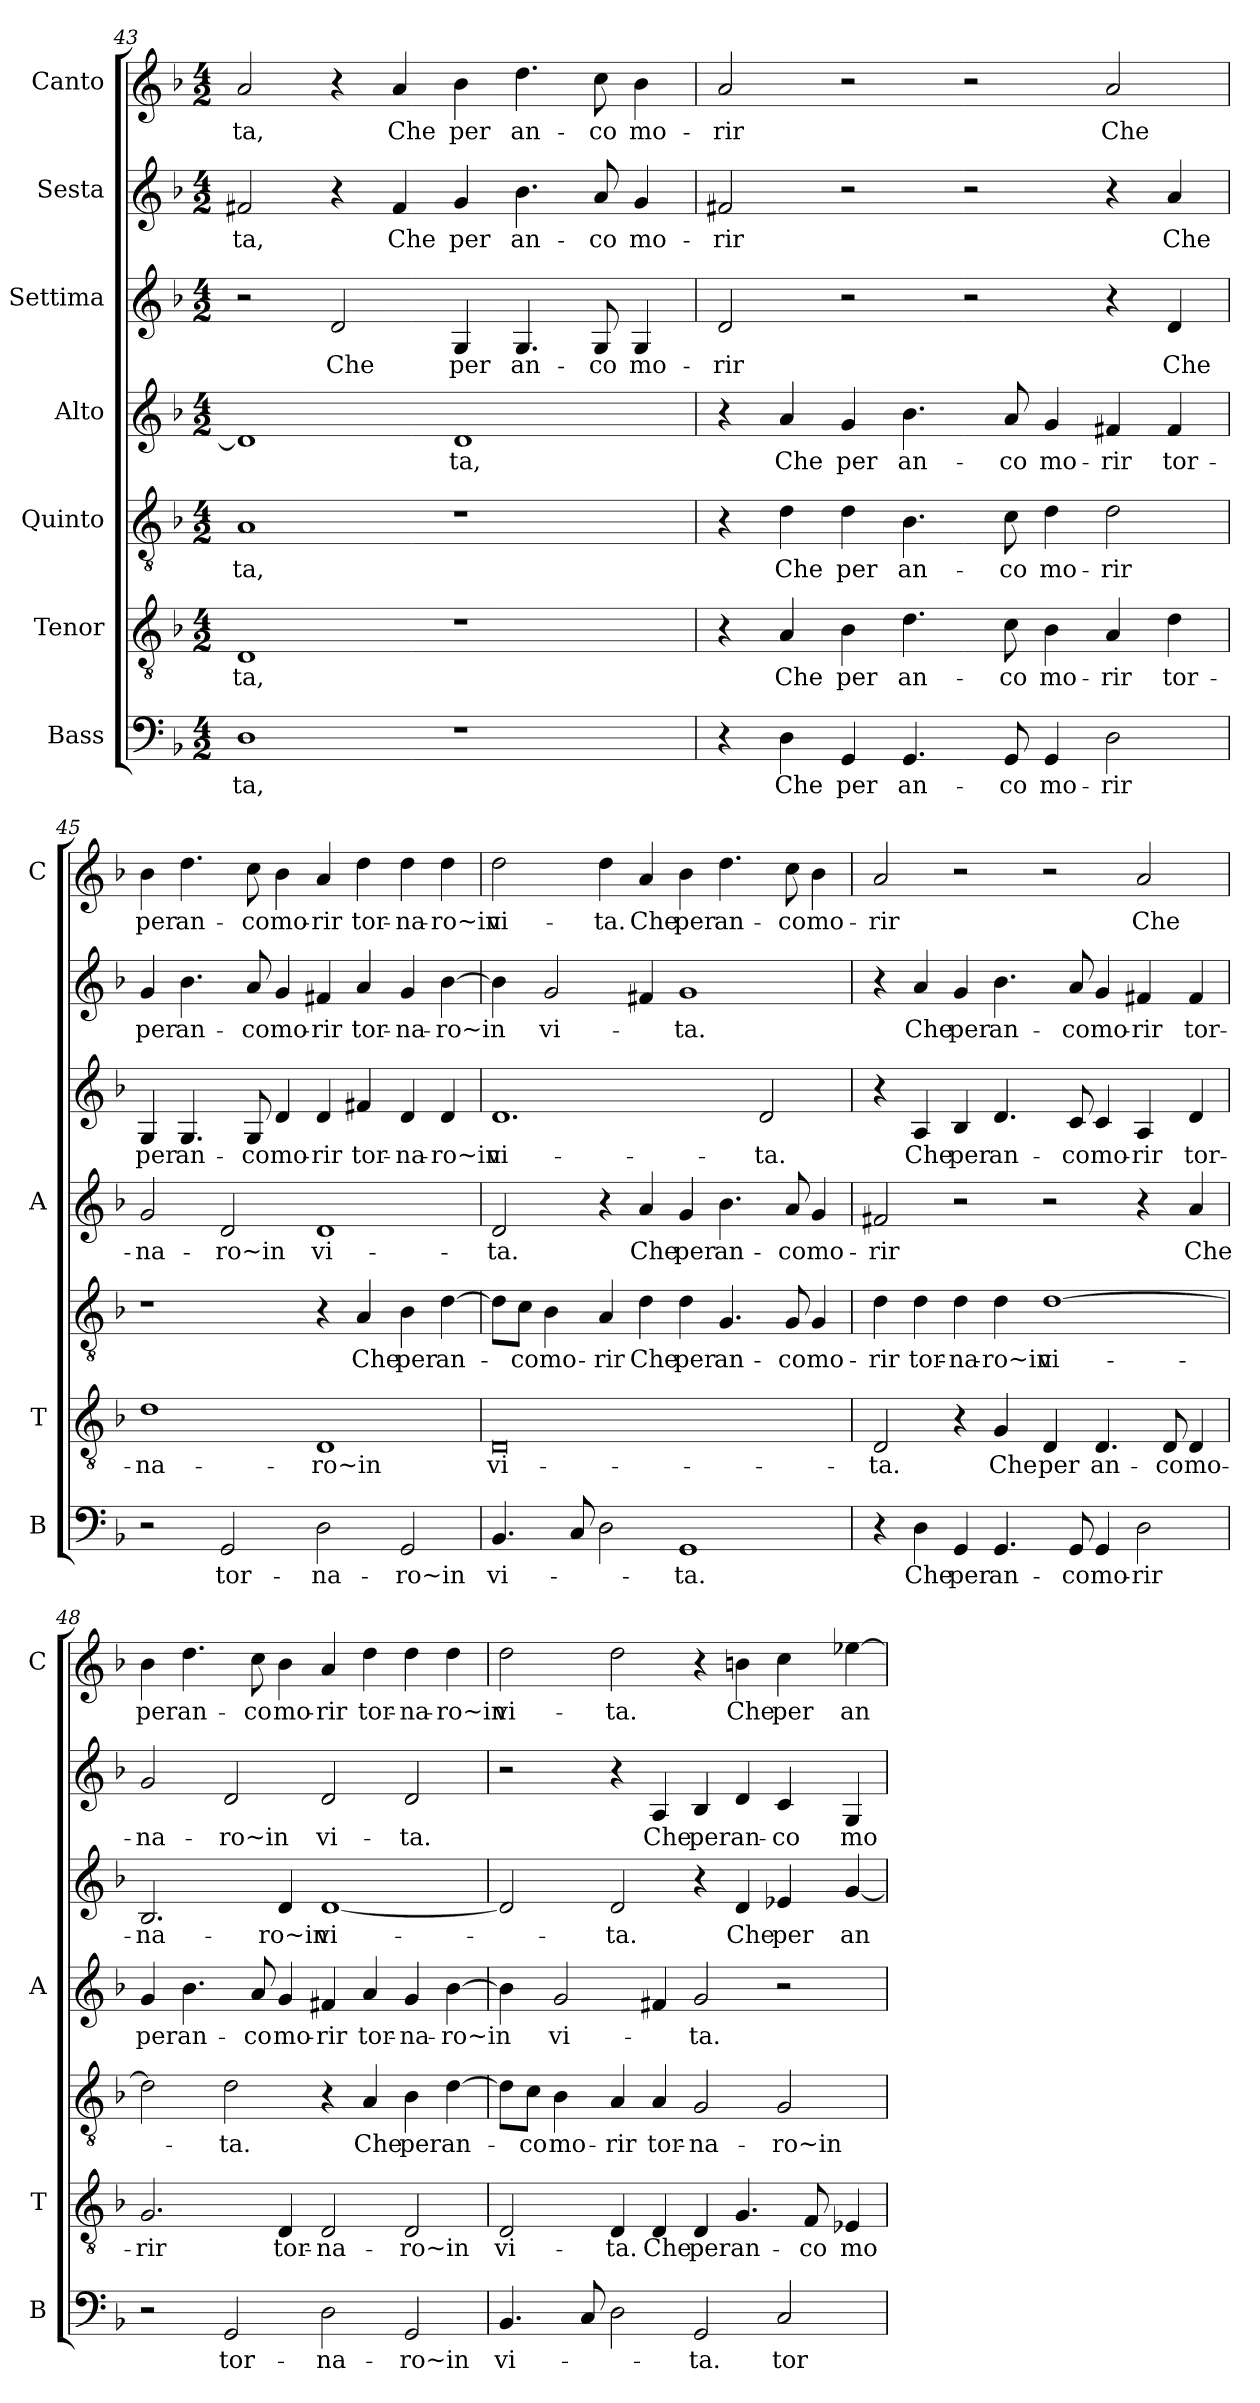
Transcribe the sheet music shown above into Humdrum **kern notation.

**kern	**text	**kern	**text	**kern	**text	**kern	**text	**kern	**text	**kern	**text	**kern	**text
*part7	*part7	*part6	*part6	*part5	*part5	*part4	*part4	*part3	*part3	*part2	*part2	*part1	*part1
*staff7	*staff7	*staff6	*staff6	*staff5	*staff5	*staff4	*staff4	*staff3	*staff3	*staff2	*staff2	*staff1	*staff1
*I"Bass	*	*I"Tenor	*	*I"Quinto	*	*I"Alto	*	*I"Settima	*	*I"Sesta	*	*I"Canto	*
*I'B	*	*I'T	*	*	*	*I'A	*	*	*	*	*	*I'C	*
!!LO:PB:g=z
*clefF4	*	*clefGv2	*	*clefGv2	*	*clefG2	*	*clefG2	*	*clefG2	*	*clefG2	*
*k[b-]	*	*k[b-]	*	*k[b-]	*	*k[b-]	*	*k[b-]	*	*k[b-]	*	*k[b-]	*
*F:	*	*F:	*	*F:	*	*F:	*	*F:	*	*F:	*	*F:	*
*M4/2	*	*M4/2	*	*M4/2	*	*M4/2	*	*M4/2	*	*M4/2	*	*M4/2	*
=43	=43	=43	=43	=43	=43	=43	=43	=43	=43	=43	=43	=43	=43
1D	-ta,	1D	-ta,	1A	-ta,	1d]	.	2r	.	2f#X/	-ta,	2a/	-ta,
.	.	.	.	.	.	.	.	2d/	Che	4r	.	4r	.
.	.	.	.	.	.	.	.	.	.	4f#/	Che	4a/	Che
1r	.	1r	.	1r	.	1d	-ta,	4G/	per	4g/	per	4b-\	per
.	.	.	.	.	.	.	.	4.G/	an-	4.b-\	an-	4.dd\	an-
.	.	.	.	.	.	.	.	8G/	-co	8a/	-co	8cc\	-co
.	.	.	.	.	.	.	.	4G/	mo-	4g/	mo-	4b-\	mo-
=44	=44	=44	=44	=44	=44	=44	=44	=44	=44	=44	=44	=44	=44
4r	.	4r	.	4r	.	4r	.	2d/	-rir	2f#X/	-rir	2a/	-rir
4D\	Che	4A/	Che	4d\	Che	4a/	Che	.	.	.	.	.	.
4GG/	per	4B-\	per	4d\	per	4g/	per	2r	.	2r	.	2r	.
4.GG/	an-	4.d\	an-	4.B-\	an-	4.b-\	an-	.	.	.	.	.	.
.	.	.	.	.	.	.	.	2r	.	2r	.	2r	.
8GG/	-co	8c\	-co	8c\	-co	8a/	-co	.	.	.	.	.	.
4GG/	mo-	4B-\	mo-	4d\	mo-	4g/	mo-	.	.	.	.	.	.
2D\	-rir	4A/	-rir	2d\	-rir	4f#X/	-rir	4r	.	4r	.	2a/	Che
.	.	4d\	tor-	.	.	4f#/	tor-	4d/	Che	4a/	Che	.	.
=45	=45	=45	=45	=45	=45	=45	=45	=45	=45	=45	=45	=45	=45
2r	.	1d	-na-	1r	.	2g/	-na-	4G/	per	4g/	per	4b-\	per
.	.	.	.	.	.	.	.	4.G/	an-	4.b-\	an-	4.dd\	an-
2GG/	tor-	.	.	.	.	2d/	-ro~in	.	.	.	.	.	.
.	.	.	.	.	.	.	.	8G/	-co	8a/	-co	8cc\	-co
.	.	.	.	.	.	.	.	4d/	mo-	4g/	mo-	4b-\	mo-
2D\	-na-	1D	-ro~in	4r	.	1d	vi-	4d/	-rir	4f#X/	-rir	4a/	-rir
.	.	.	.	4A/	Che	.	.	4f#X/	tor-	4a/	tor-	4dd\	tor-
2GG/	-ro~in	.	.	4B-\	per	.	.	4d/	-na-	4g/	-na-	4dd\	-na-
.	.	.	.	[4d\	an-	.	.	4d/	-ro~in	[4b-\	-ro~in	4dd\	-ro~in
!!LO:LB:g=z
=46	=46	=46	=46	=46	=46	=46	=46	=46	=46	=46	=46	=46	=46
4.BB-/	vi-	0D	vi-	8d\L]	.	2d/	-ta.	1.d	vi-	4b-\]	.	2dd\	vi-
.	.	.	.	8c\J	-co	.	.	.	.	.	.	.	.
.	.	.	.	4B-\	mo-	.	.	.	.	2g/	vi-	.	.
8C/	.	.	.	.	.	.	.	.	.	.	.	.	.
2D\	.	.	.	4A/	-rir	4r	.	.	.	.	.	4dd\	-ta.
.	.	.	.	4d\	Che	4a/	Che	.	.	4f#X/	.	4a/	Che
1GG	-ta.	.	.	4d\	per	4g/	per	.	.	1g	-ta.	4b-\	per
.	.	.	.	4.G/	an-	4.b-\	an-	.	.	.	.	4.dd\	an-
.	.	.	.	.	.	.	.	2d/	-ta.	.	.	.	.
.	.	.	.	8G/	-co	8a/	-co	.	.	.	.	8cc\	-co
.	.	.	.	4G/	mo-	4g/	mo-	.	.	.	.	4b-\	mo-
=47	=47	=47	=47	=47	=47	=47	=47	=47	=47	=47	=47	=47	=47
4r	.	2D/	-ta.	4d\	-rir	2f#X/	-rir	4r	.	4r	.	2a/	-rir
4D\	Che	.	.	4d\	tor-	.	.	4A/	Che	4a/	Che	.	.
4GG/	per	4r	.	4d\	-na-	2r	.	4B-/	per	4g/	per	2r	.
4.GG/	an-	4G/	Che	4d\	-ro~in	.	.	4.d/	an-	4.b-\	an-	.	.
.	.	4D/	per	[1d	vi-	2r	.	.	.	.	.	2r	.
8GG/	-co	.	.	.	.	.	.	8c/	-co	8a/	-co	.	.
4GG/	mo-	4.D/	an-	.	.	.	.	4c/	mo-	4g/	mo-	.	.
2D\	-rir	.	.	.	.	4r	.	4A/	-rir	4f#X/	-rir	2a/	Che
.	.	8D/	-co	.	.	.	.	.	.	.	.	.	.
.	.	4D/	mo-	.	.	4a/	Che	4d/	tor-	4f#/	tor-	.	.
=48	=48	=48	=48	=48	=48	=48	=48	=48	=48	=48	=48	=48	=48
2r	.	2.G/	-rir	2d\]	.	4g/	per	2.B-/	-na-	2g/	-na-	4b-\	per
.	.	.	.	.	.	4.b-\	an-	.	.	.	.	4.dd\	an-
2GG/	tor-	.	.	2d\	-ta.	.	.	.	.	2d/	-ro~in	.	.
.	.	.	.	.	.	8a/	-co	.	.	.	.	8cc\	-co
.	.	4D/	tor-	.	.	4g/	mo-	4d/	-ro~in	.	.	4b-\	mo-
2D\	-na-	2D/	-na-	4r	.	4f#X/	-rir	[1d	vi-	2d/	vi-	4a/	-rir
.	.	.	.	4A/	Che	4a/	tor-	.	.	.	.	4dd\	tor-
2GG/	-ro~in	2D/	-ro~in	4B-\	per	4g/	-na-	.	.	2d/	-ta.	4dd\	-na-
.	.	.	.	[4d\	an-	[4b-\	-ro~in	.	.	.	.	4dd\	-ro~in
!!LO:PB:g=z
=49	=49	=49	=49	=49	=49	=49	=49	=49	=49	=49	=49	=49	=49
4.BB-/	vi-	2D/	vi-	8d\L]	.	4b-\]	.	2d/]	.	2r	.	2dd\	vi-
.	.	.	.	8c\J	-co	.	.	.	.	.	.	.	.
.	.	.	.	4B-\	mo-	2g/	vi-	.	.	.	.	.	.
8C/	.	.	.	.	.	.	.	.	.	.	.	.	.
2D\	.	4D/	-ta.	4A/	-rir	.	.	2d/	-ta.	4r	.	2dd\	-ta.
.	.	4D/	Che	4A/	tor-	4f#X/	.	.	.	4A/	Che	.	.
2GG/	-ta.	4D/	per	2G/	-na-	2g/	-ta.	4r	.	4B-/	per	4r	.
.	.	4.G/	an-	.	.	.	.	4d/	Che	4d/	an-	4bn\	Che
2C/	tor-	.	.	2G/	-ro~in	2r	.	4e-X/	per	4c/	-co	4cc\	per
.	.	8F/	-co	.	.	.	.	.	.	.	.	.	.
.	.	4E-X/	mo-	.	.	.	.	[4g/	an-	4G/	mo-	[4ee-X\	an-
=	=	=	=	=	=	=	=	=	=	=	=	=	=
*-	*-	*-	*-	*-	*-	*-	*-	*-	*-	*-	*-	*-	*-
